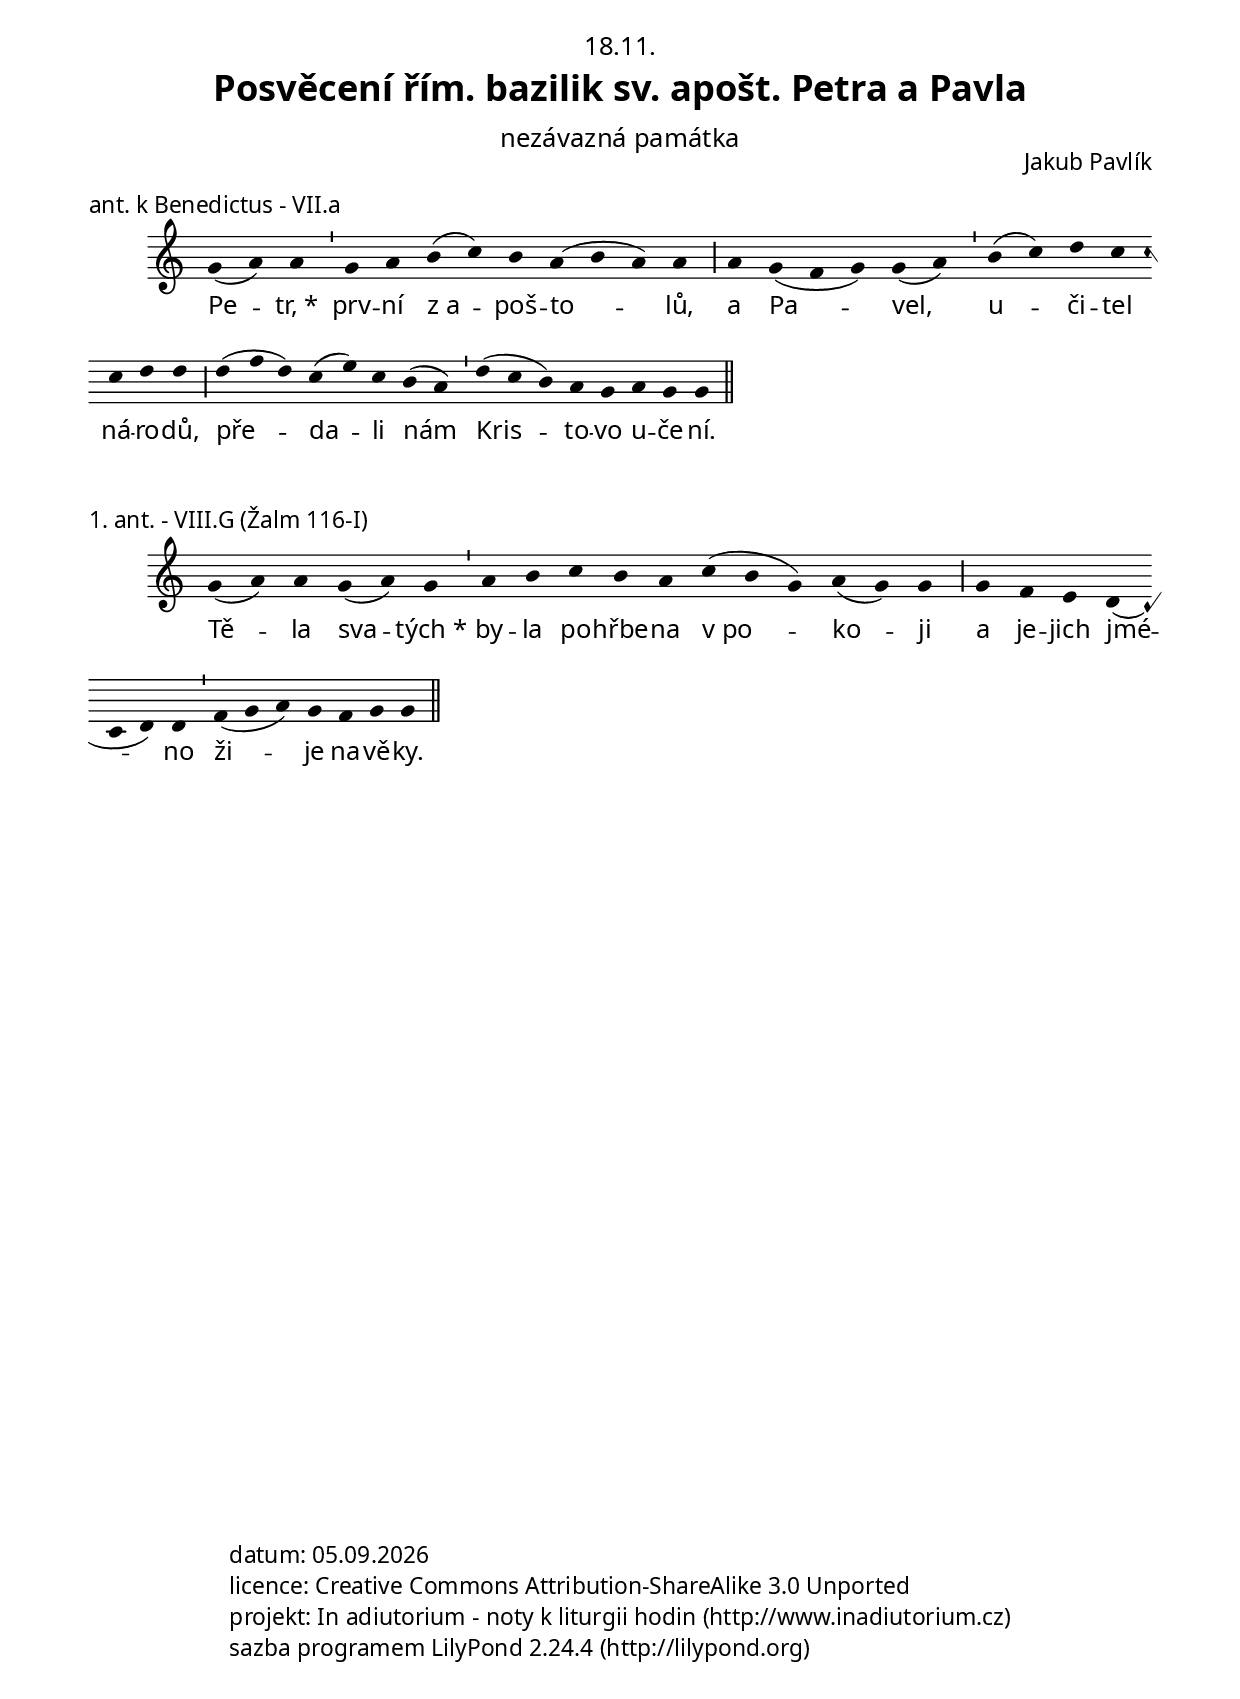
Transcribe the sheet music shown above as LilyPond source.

\version "2.17.5"

\include "../spolecne.ly"

\header {
  title = \markup\titleSvatek 
            "Posvěcení řím. bazilik sv. apošt. Petra a Pavla" 
            "nezávazná památka"
            18.11.
  composer = "Jakub Pavlík"
}

\score {
  \relative c'' {
    \choralniRezim
    g4( a) a \barMin g a b( c) b a( b a) a \barMaior
    a g( f g) g( a) \barMin b( c) d c c d d \barMaior
    d( f d) c( e) c b( a) \barMin d( c b) a g a g g \barFinalis
  }
  \addlyrics {
    Pe -- tr,_* prv -- ní z_a -- poš -- to -- lů,
    a Pa -- vel, u -- či -- tel ná -- ro -- dů,
    pře -- da -- li nám Kris -- to -- vo u -- če -- ní.
  }
  \header {
    quid = "ant. k Benedictus"
    modus = "VII"
    differentia = "a" 
    psalmus = ""
    fial = "sanktoral/0629petraapavla.ly#2ne-amag"
    id = ""
    piece = \markup {\sestavTitulekBezZalmu}
  }
}

\score {
  \relative c'' {
    \choralniRezim
    g4( a) a g( a) g \barMin 
    a b c b a c( b g) a( g) g \barMaior
    g f e d( c d) d \barMin
    f( g a) g f g g \barFinalis
  }
  \addlyrics {
    Tě -- la sva -- tých_* 
    by -- la po -- hřbe -- na v_po -- ko -- ji
    a je -- jich jmé -- no 
    ži -- je na -- vě -- ky.
  }
  \header {
    quid = "1. ant."
    modus = "VIII"
    differentia = "G" 
    psalmus = "Žalm 116-I"
    fial = "commune/commune_vicemucedniku.ly#2ne-a1?-aleluja"
    id = ""
    piece = \markup {\sestavTitulek}
  }
}